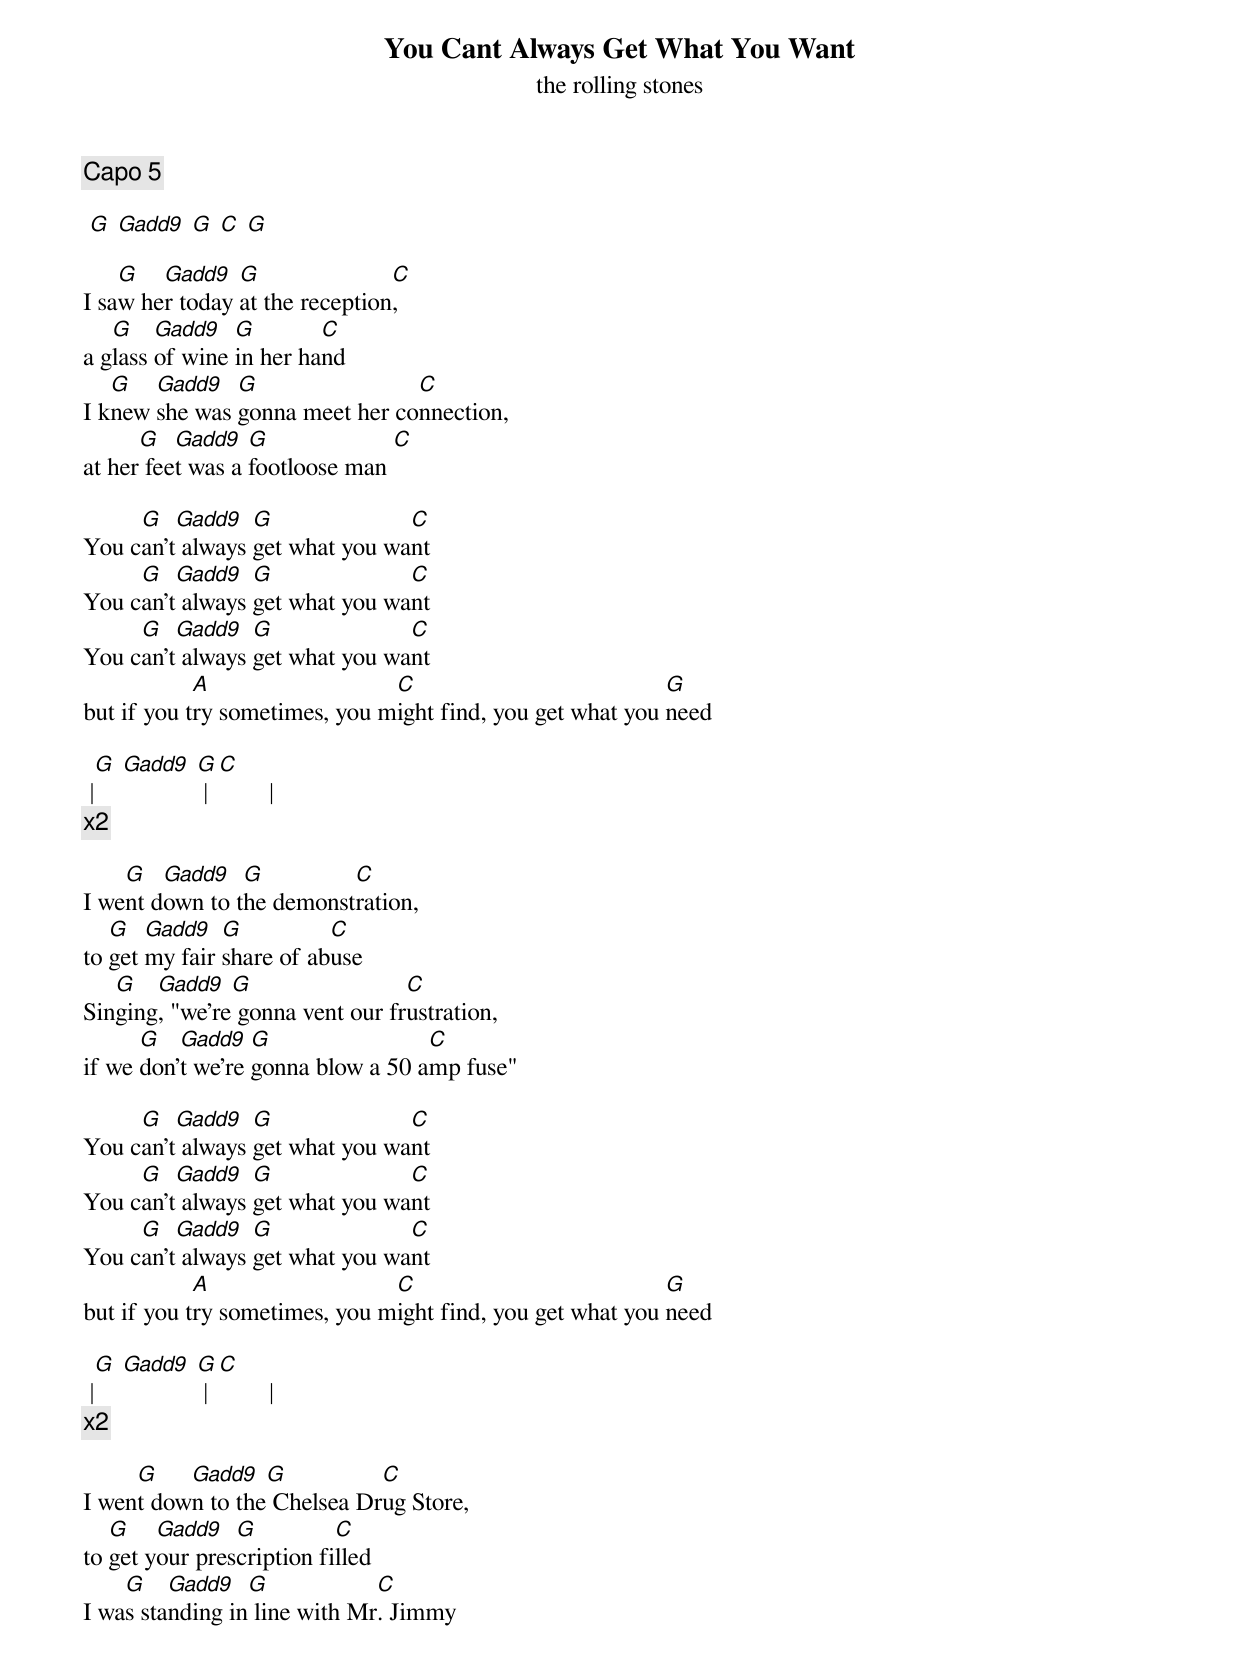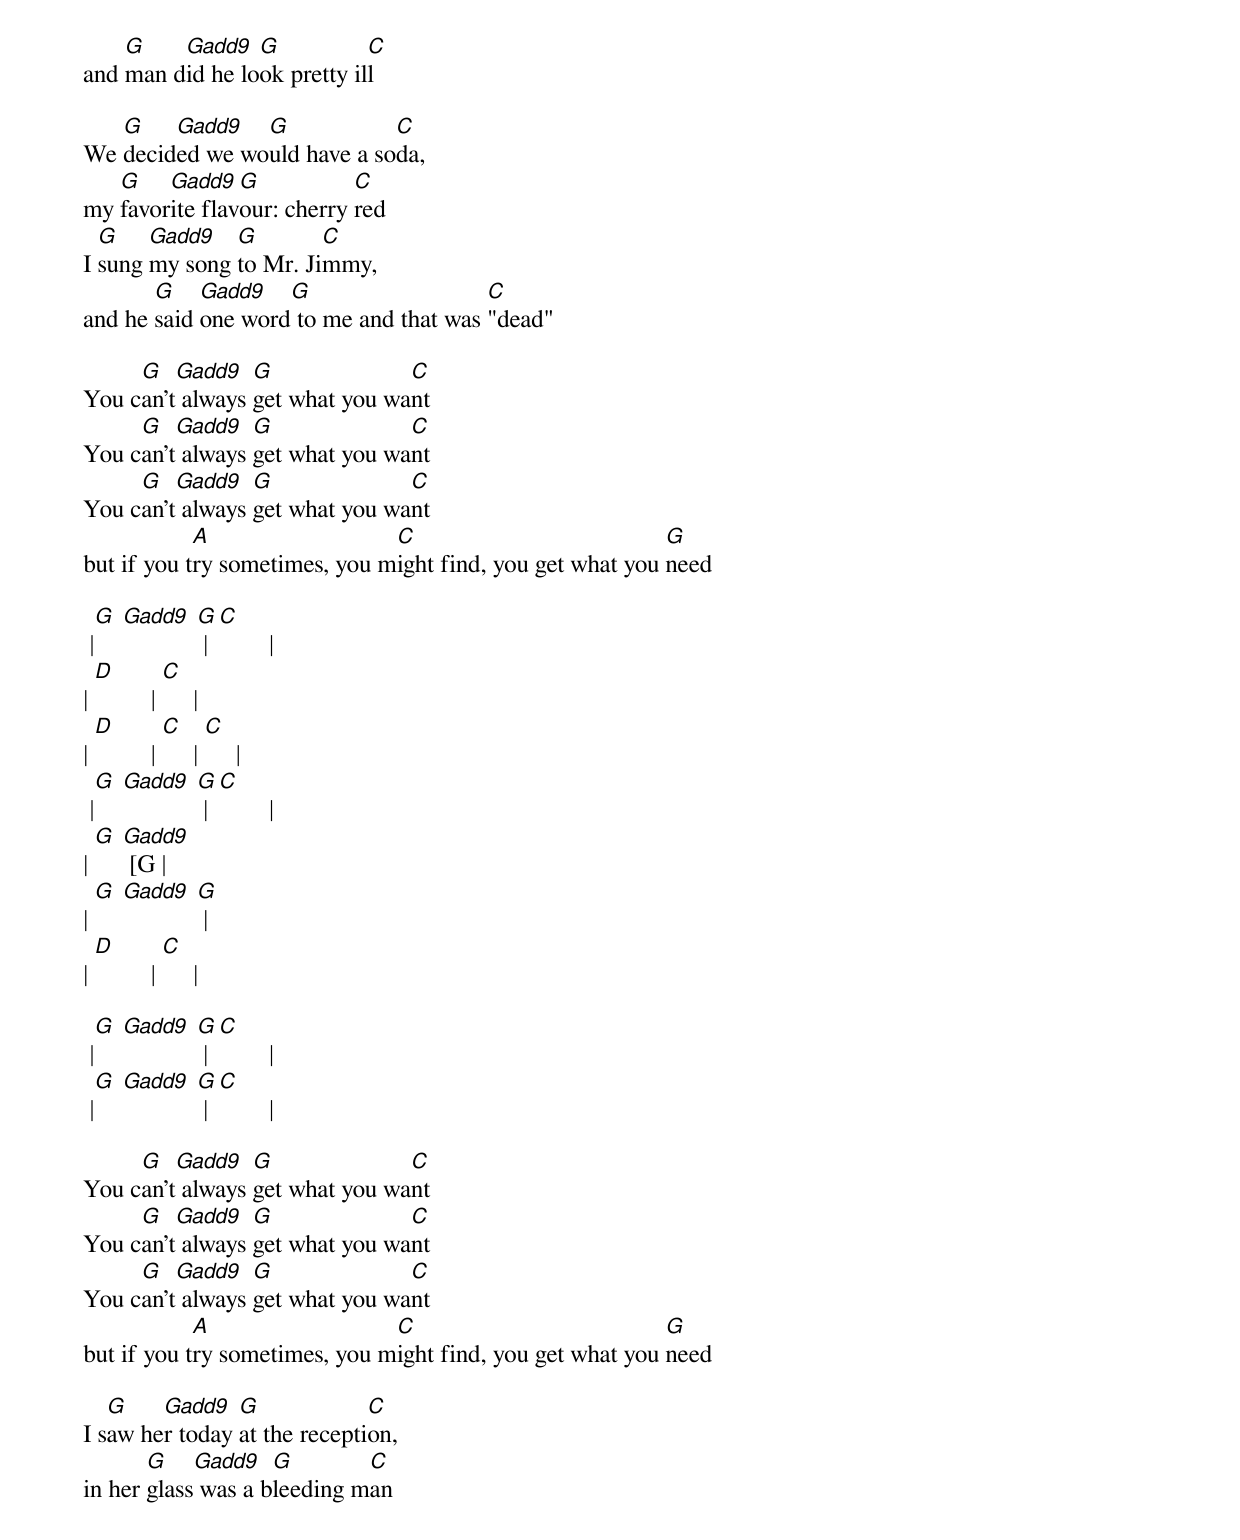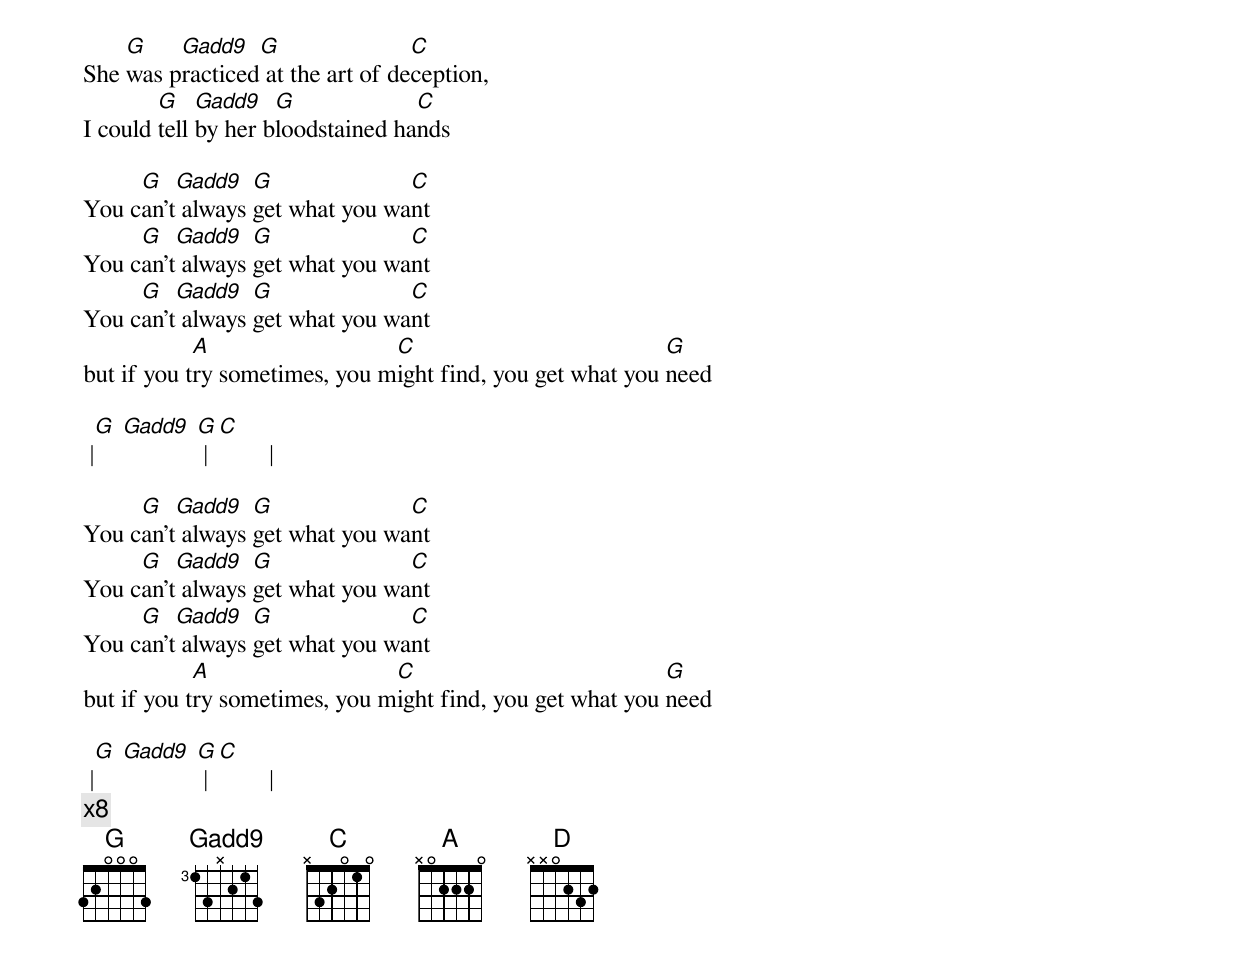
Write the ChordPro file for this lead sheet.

{title: You Cant Always Get What You Want}
{subtitle: the rolling stones}

{c:Capo 5}

 [G] [G(add9)] [G] [C] [G]

I sa[G]w he[G(add9)]r today [G]at the reception[C],
a g[G]lass [G(add9)]of wine [G]in her ha[C]nd
I k[G]new [G(add9)]she was [G]gonna meet her co[C]nnection,
at her[G] fee[G(add9)]t was a [G]footloose man [C]

You c[G]an't[G(add9)] always [G]get what you wa[C]nt
You c[G]an't[G(add9)] always [G]get what you wa[C]nt
You c[G]an't[G(add9)] always [G]get what you wa[C]nt
but if you t[A]ry sometimes, you m[C]ight find, you get what you [G]need

 |[G] [G(add9)] [G] | [C]        |
{c:x2}

I we[G]nt d[G(add9)]own to t[G]he demonst[C]ration,
to [G]get [G(add9)]my fair [G]share of ab[C]use
Sin[G]ging[G(add9)], "we're[G] gonna vent our fr[C]ustration,
if we [G]don'[G(add9)]t we're [G]gonna blow a 50 a[C]mp fuse"

You c[G]an't[G(add9)] always [G]get what you wa[C]nt
You c[G]an't[G(add9)] always [G]get what you wa[C]nt
You c[G]an't[G(add9)] always [G]get what you wa[C]nt
but if you t[A]ry sometimes, you m[C]ight find, you get what you [G]need

 |[G] [G(add9)] [G] | [C]        |
{c:x2}

I wen[G]t dow[G(add9)]n to the[G] Chelsea Dr[C]ug Store,
to [G]get y[G(add9)]our pres[G]cription fi[C]lled
I wa[G]s sta[G(add9)]nding in[G] line with Mr[C]. Jimmy
and [G]man d[G(add9)]id he lo[G]ok pretty il[C]l

We [G]decid[G(add9)]ed we wo[G]uld have a so[C]da,
my [G]favor[G(add9)]ite flav[G]our: cherry [C]red
I [G]sung [G(add9)]my song [G]to Mr. Ji[C]mmy,
and he [G]said [G(add9)]one word[G] to me and that was [C]"dead"

You c[G]an't[G(add9)] always [G]get what you wa[C]nt
You c[G]an't[G(add9)] always [G]get what you wa[C]nt
You c[G]an't[G(add9)] always [G]get what you wa[C]nt
but if you t[A]ry sometimes, you m[C]ight find, you get what you [G]need

 |[G] [G(add9)] [G] | [C]        |
| [D]         | [C]     |
| [D]         | [C]     | [C]     |
 |[G] [G(add9)] [G] | [C]        |
| [G] [G(add9)] [G |
| [G] [G(add9)] [G] |
| [D]         | [C]     |

 |[G] [G(add9)] [G] | [C]        |
 |[G] [G(add9)] [G] | [C]        |

You c[G]an't[G(add9)] always [G]get what you wa[C]nt
You c[G]an't[G(add9)] always [G]get what you wa[C]nt
You c[G]an't[G(add9)] always [G]get what you wa[C]nt
but if you t[A]ry sometimes, you m[C]ight find, you get what you [G]need

I s[G]aw he[G(add9)]r today [G]at the recepti[C]on,
in her [G]glass[G(add9)] was a b[G]leeding m[C]an
She [G]was p[G(add9)]racticed[G] at the art of de[C]ception,
I could [G]tell [G(add9)]by her b[G]loodstained ha[C]nds

You c[G]an't[G(add9)] always [G]get what you wa[C]nt
You c[G]an't[G(add9)] always [G]get what you wa[C]nt
You c[G]an't[G(add9)] always [G]get what you wa[C]nt
but if you t[A]ry sometimes, you m[C]ight find, you get what you [G]need

 |[G] [G(add9)] [G] | [C]        |

You c[G]an't[G(add9)] always [G]get what you wa[C]nt
You c[G]an't[G(add9)] always [G]get what you wa[C]nt
You c[G]an't[G(add9)] always [G]get what you wa[C]nt
but if you t[A]ry sometimes, you m[C]ight find, you get what you [G]need

 |[G] [G(add9)] [G] | [C]        |
{c:x8}
